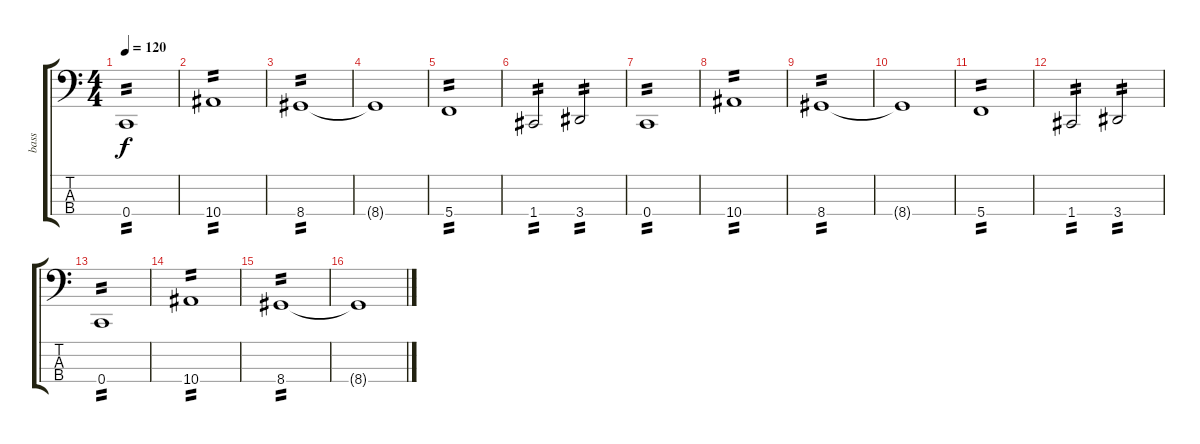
\track ("bass" "bass") {instrument electricbasspick}
\staff {score tabs}
\tuning (F2 C2 G1 C1) {hide}
\ts (4 4)
\tempo 120
\clef f4
\ks c
0.4.1{tp 2 dy f} |
10.4.1{tp 2} |
8.4.1{tp 2} |
8.4{t}.1 |
5.4.1{tp 2} |
1.4.2{tp 2} 3.4.2{tp 2} |
0.4.1{tp 2} |
10.4.1{tp 2} |
8.4.1{tp 2} |
8.4{t}.1 |
5.4.1{tp 2} |
1.4.2{tp 2} 3.4.2{tp 2} |
0.4.1{tp 2} |
10.4.1{tp 2} |
8.4.1{tp 2} |
8.4{t}.1
